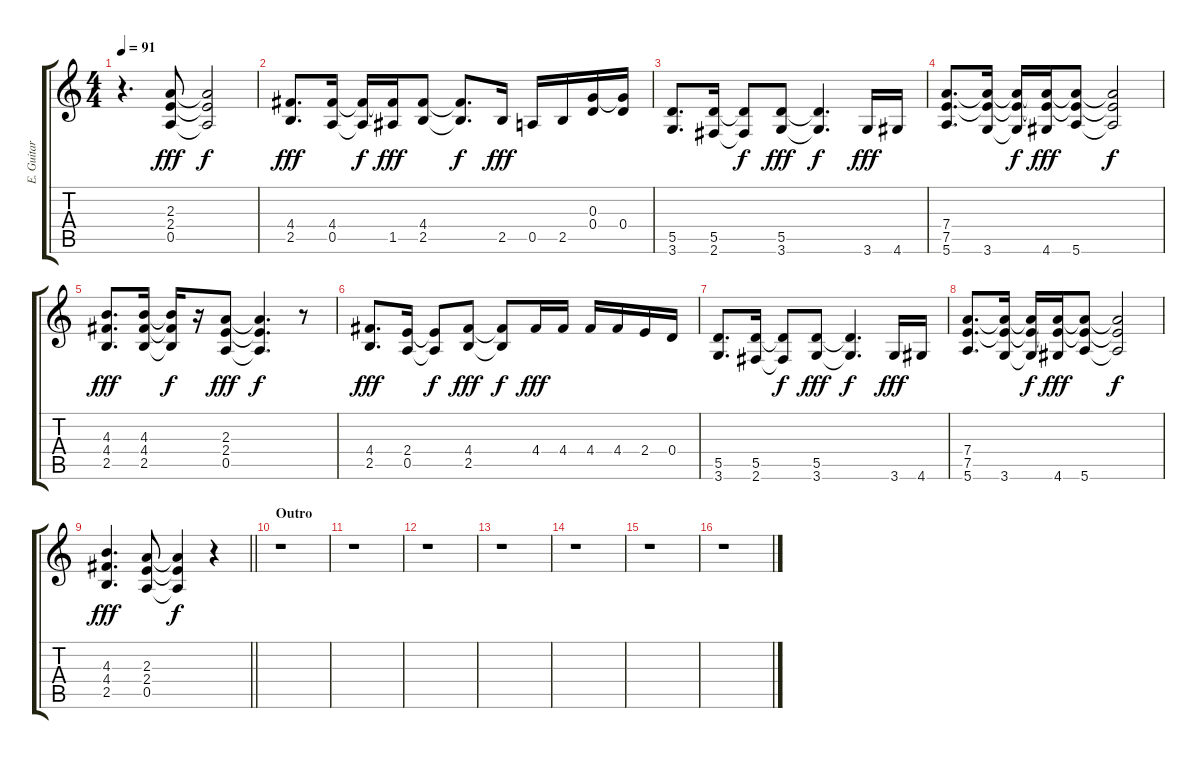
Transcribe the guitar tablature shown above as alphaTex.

\track ("E. Guitar 3 (Rhythm)" "E. Guitar ") {instrument distortionguitar}
\staff {score tabs}
\tuning (E4 B3 G3 D3 A2 E2) {hide}
\ts (4 4)
\tempo 91
\clef g2
\ks c
r.4{d dy fff} (2.3 2.4 0.5).8 (2.3{t} 2.4{t} 0.5{t}).2{dy f} |
(4.4 2.5).8{d dy fff} (4.4 0.5).16 (4.4{t} 0.5{t}).16{dy f} (4.4{t} 1.5).16{dy fff} (4.4 2.5).8 (4.4{t} 2.5{t}).8{d dy f} 2.5.16{dy fff} 0.5.16 2.5.16 (0.3 0.4).16 (0.3{t} 0.4).16 |
(5.5 3.6).8{d} (5.5 2.6).16 (5.5{t} 2.6{t}).8{dy f} (5.5 3.6).8{dy fff} (5.5{t} 3.6{t}).4{d dy f} 3.6.16{dy fff} 4.6.16 |
(7.4 7.5 5.6).8{d} (7.4{t} 7.5{t} 3.6).16 (7.4{t} 7.5{t} 3.6{t}).16{dy f} (7.4{t} 7.5{t} 4.6).16{dy fff} (7.4{t} 7.5{t} 5.6).8 (7.4{t} 7.5{t} 5.6{t}).2{dy f} |
(4.3 4.4 2.5).8{d dy fff} (4.3 4.4 2.5).16 (4.3{t} 4.4{t} 2.5{t}).16{dy f} r.16 (2.3 2.4 0.5).8{dy fff} (2.3{t} 2.4{t} 0.5{t}).4{d dy f} r.8 |
(4.4 2.5).8{d dy fff} (2.4 0.5).16 (2.4{t} 0.5{t}).8{dy f} (4.4 2.5).8{dy fff} (4.4{t} 2.5{t}).8{dy f} 4.4.16{dy fff} 4.4.16 4.4.16 4.4.16 2.4.16 0.4.16 |
(5.5 3.6).8{d} (5.5 2.6).16 (5.5{t} 2.6{t}).8{dy f} (5.5 3.6).8{dy fff} (5.5{t} 3.6{t}).4{d dy f} 3.6.16{dy fff} 4.6.16 |
(7.4 7.5 5.6).8{d} (7.4{t} 7.5{t} 3.6).16 (7.4{t} 7.5{t} 3.6{t}).16{dy f} (7.4{t} 7.5{t} 4.6).16{dy fff} (7.4{t} 7.5{t} 5.6).8 (7.4{t} 7.5{t} 5.6{t}).2{dy f} |
\barLineRight lightlight
(4.3 4.4 2.5).4{d dy fff} (2.3 2.4 0.5).8 (2.3{t} 2.4{t} 0.5{t}).4{dy f} r.4 |
\section ("" "Outro")
r.1 |
r.1 |
r.1 |
r.1 |
r.1 |
r.1 |
r.1
